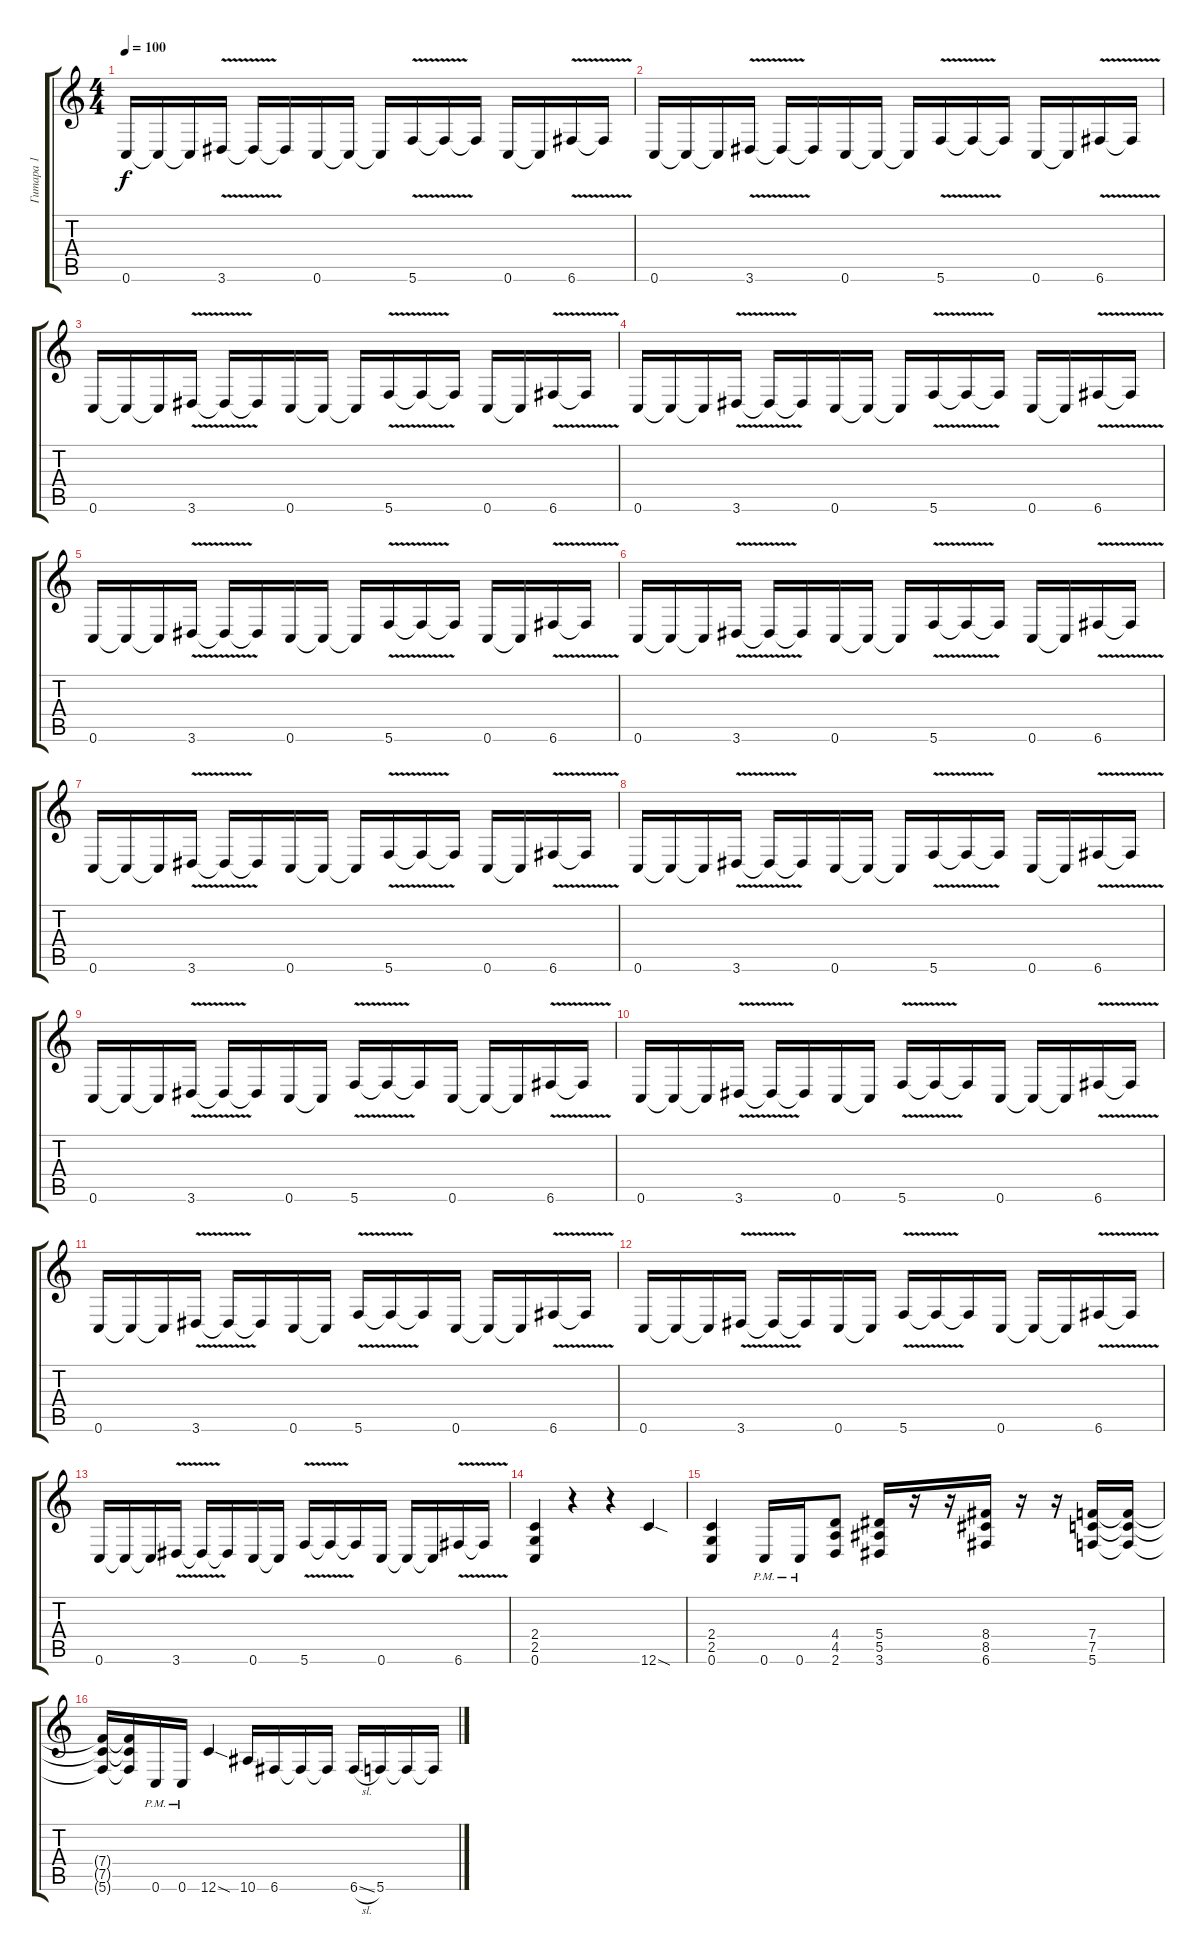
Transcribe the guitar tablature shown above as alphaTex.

\track ("Гитара 1" "Гитара 1") {instrument overdrivenguitar}
\staff {score tabs}
\tuning (C4 G3 Eb3 Bb2 F2 C2) {hide}
\ts (4 4)
\tempo 100
\clef g2
\ks c
0.6.16{dy f} 0.6{t}.16 0.6{t}.16 3.6{v}.16 3.6{t}.16 3.6{t}.16 0.6.16 0.6{t}.16 0.6{t}.16 5.6{v}.16 5.6{t}.16 5.6{t}.16 0.6.16 0.6{t}.16 6.6{v}.16 6.6{t}.16 |
0.6.16 0.6{t}.16 0.6{t}.16 3.6{v}.16 3.6{t}.16 3.6{t}.16 0.6.16 0.6{t}.16 0.6{t}.16 5.6{v}.16 5.6{t}.16 5.6{t}.16 0.6.16 0.6{t}.16 6.6{v}.16 6.6{t}.16 |
0.6.16 0.6{t}.16 0.6{t}.16 3.6{v}.16 3.6{t}.16 3.6{t}.16 0.6.16 0.6{t}.16 0.6{t}.16 5.6{v}.16 5.6{t}.16 5.6{t}.16 0.6.16 0.6{t}.16 6.6{v}.16 6.6{t}.16 |
0.6.16 0.6{t}.16 0.6{t}.16 3.6{v}.16 3.6{t}.16 3.6{t}.16 0.6.16 0.6{t}.16 0.6{t}.16 5.6{v}.16 5.6{t}.16 5.6{t}.16 0.6.16 0.6{t}.16 6.6{v}.16 6.6{t}.16 |
0.6.16 0.6{t}.16 0.6{t}.16 3.6{v}.16 3.6{t}.16 3.6{t}.16 0.6.16 0.6{t}.16 0.6{t}.16 5.6{v}.16 5.6{t}.16 5.6{t}.16 0.6.16 0.6{t}.16 6.6{v}.16 6.6{t}.16 |
0.6.16 0.6{t}.16 0.6{t}.16 3.6{v}.16 3.6{t}.16 3.6{t}.16 0.6.16 0.6{t}.16 0.6{t}.16 5.6{v}.16 5.6{t}.16 5.6{t}.16 0.6.16 0.6{t}.16 6.6{v}.16 6.6{t}.16 |
0.6.16 0.6{t}.16 0.6{t}.16 3.6{v}.16 3.6{t}.16 3.6{t}.16 0.6.16 0.6{t}.16 0.6{t}.16 5.6{v}.16 5.6{t}.16 5.6{t}.16 0.6.16 0.6{t}.16 6.6{v}.16 6.6{t}.16 |
0.6.16 0.6{t}.16 0.6{t}.16 3.6{v}.16 3.6{t}.16 3.6{t}.16 0.6.16 0.6{t}.16 0.6{t}.16 5.6{v}.16 5.6{t}.16 5.6{t}.16 0.6.16 0.6{t}.16 6.6{v}.16 6.6{t}.16 |
0.6.16 0.6{t}.16 0.6{t}.16 3.6{v}.16 3.6{t}.16 3.6{t}.16 0.6.16 0.6{t}.16 5.6{v}.16 5.6{t}.16 5.6{t}.16 0.6.16 0.6{t}.16 0.6{t}.16 6.6{v}.16 6.6{t}.16 |
0.6.16 0.6{t}.16 0.6{t}.16 3.6{v}.16 3.6{t}.16 3.6{t}.16 0.6.16 0.6{t}.16 5.6{v}.16 5.6{t}.16 5.6{t}.16 0.6.16 0.6{t}.16 0.6{t}.16 6.6{v}.16 6.6{t}.16 |
0.6.16 0.6{t}.16 0.6{t}.16 3.6{v}.16 3.6{t}.16 3.6{t}.16 0.6.16 0.6{t}.16 5.6{v}.16 5.6{t}.16 5.6{t}.16 0.6.16 0.6{t}.16 0.6{t}.16 6.6{v}.16 6.6{t}.16 |
0.6.16 0.6{t}.16 0.6{t}.16 3.6{v}.16 3.6{t}.16 3.6{t}.16 0.6.16 0.6{t}.16 5.6{v}.16 5.6{t}.16 5.6{t}.16 0.6.16 0.6{t}.16 0.6{t}.16 6.6{v}.16 6.6{t}.16 |
0.6.16 0.6{t}.16 0.6{t}.16 3.6{v}.16 3.6{t}.16 3.6{t}.16 0.6.16 0.6{t}.16 5.6{v}.16 5.6{t}.16 5.6{t}.16 0.6.16 0.6{t}.16 0.6{t}.16 6.6{v}.16 6.6{t}.16 |
(2.4 2.5 0.6).4 r.4 r.4 12.6{sod}.4 |
(2.4 2.5 0.6).4 0.6{pm}.16 0.6{pm}.16 (4.4 4.5 2.6).8 (5.4 5.5 3.6).16 r.16 r.16 (8.4 8.5 6.6).16 r.16 r.16 (7.4 7.5 5.6).16 (7.4{t} 7.5{t} 5.6{t}).16 |
(7.4{t} 7.5{t} 5.6{t}).16 (7.4{t} 7.5{t} 5.6{t}).16 0.6{pm}.16 0.6{pm}.16 12.6{sod}.4 10.6.16 6.6.16 6.6{t}.16 6.6{t}.16 6.6{sl}.16 5.6.16 5.6{t}.16 5.6{t}.16
